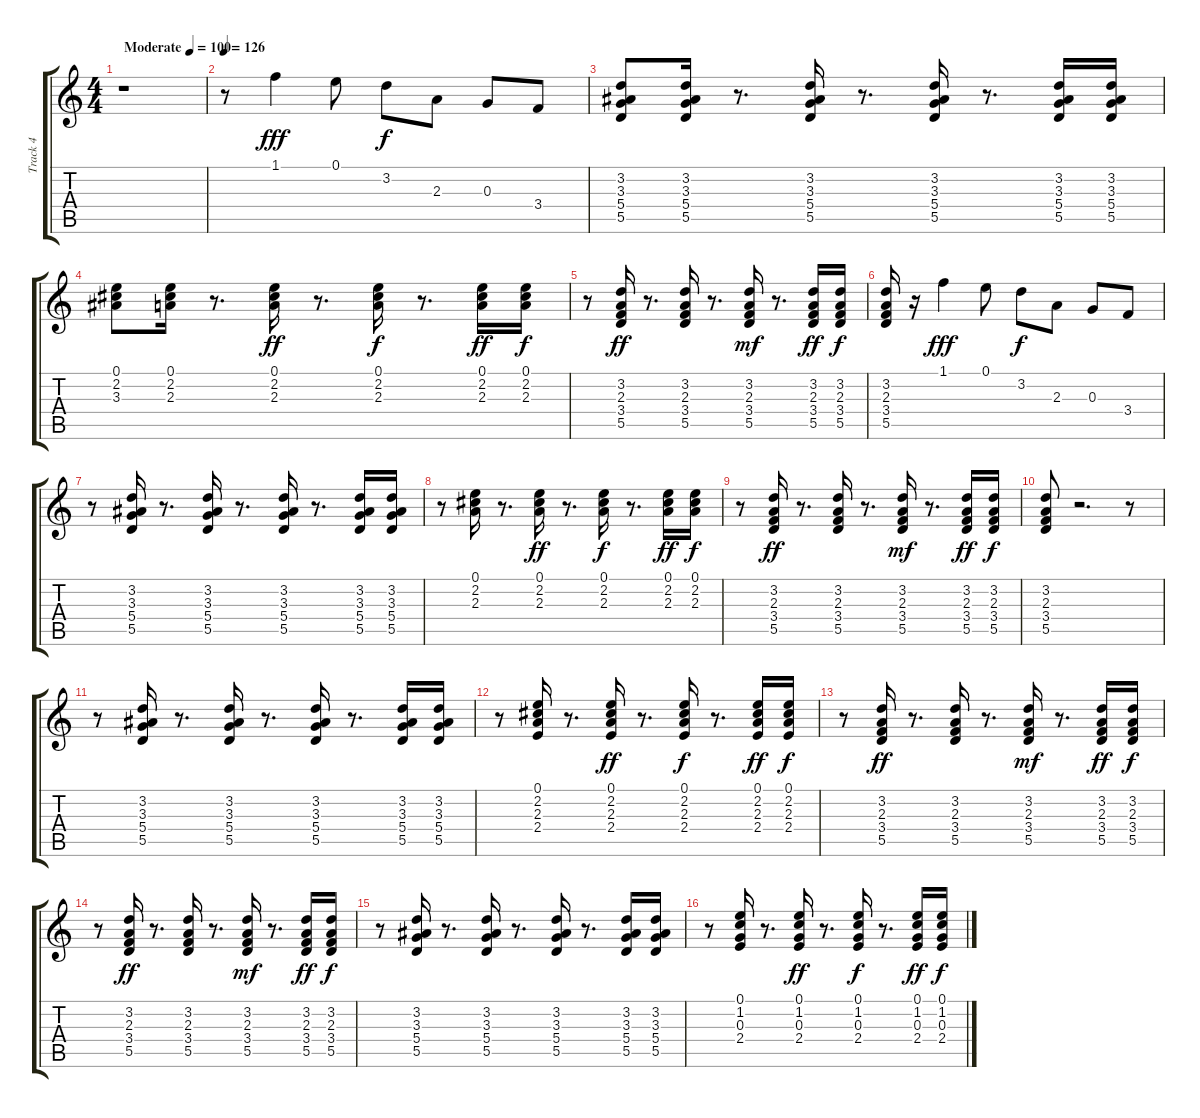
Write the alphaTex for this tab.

\track ("Track 4" "Track 4") {instrument acousticguitarsteel}
\staff {score tabs}
\tuning (E4 B3 G3 D3 A2 E2) {hide}
\ts (4 4)
\tempo (100 "Moderate")
\clef g2
\ks c
r.1{dy fff instrument acousticguitarsteel} |
\tempo 126
r.8 1.1.4 0.1.8 3.2.8{dy f} 2.3.8 0.3.8 3.4.8 |
(3.2 3.3 5.4 5.5).8 (3.2 3.3 5.4 5.5).16 r.8{d} (3.2 3.3 5.4 5.5).16 r.8{d} (3.2 3.3 5.4 5.5).16 r.8{d} (3.2 3.3 5.4 5.5).16 (3.2 3.3 5.4 5.5).16 |
(0.1 2.2 3.3).8 (0.1 2.2 2.3).16 r.8{d} (0.1 2.2 2.3).16{dy ff} r.8{d} (0.1 2.2 2.3).16{dy f} r.8{d} (0.1 2.2 2.3).16{dy ff} (0.1 2.2 2.3).16{dy f} |
r.8 (3.2 2.3 3.4 5.5).16{dy ff} r.8{d} (3.2 2.3 3.4 5.5).16 r.8{d} (3.2 2.3 3.4 5.5).16{dy mf} r.8{d} (3.2 2.3 3.4 5.5).16{dy ff} (3.2 2.3 3.4 5.5).16{dy f} |
(3.2 2.3 3.4 5.5).16 r.16 1.1.4{dy fff} 0.1.8 3.2.8{dy f} 2.3.8 0.3.8 3.4.8 |
r.8 (3.2 3.3 5.4 5.5).16 r.8{d} (3.2 3.3 5.4 5.5).16 r.8{d} (3.2 3.3 5.4 5.5).16 r.8{d} (3.2 3.3 5.4 5.5).16 (3.2 3.3 5.4 5.5).16 |
r.8 (0.1 2.2 2.3).16 r.8{d} (0.1 2.2 2.3).16{dy ff} r.8{d} (0.1 2.2 2.3).16{dy f} r.8{d} (0.1 2.2 2.3).16{dy ff} (0.1 2.2 2.3).16{dy f} |
r.8 (3.2 2.3 3.4 5.5).16{dy ff} r.8{d} (3.2 2.3 3.4 5.5).16 r.8{d} (3.2 2.3 3.4 5.5).16{dy mf} r.8{d} (3.2 2.3 3.4 5.5).16{dy ff} (3.2 2.3 3.4 5.5).16{dy f} |
(3.2 2.3 3.4 5.5).8 r.2{d} r.8 |
r.8 (3.2 3.3 5.4 5.5).16 r.8{d} (3.2 3.3 5.4 5.5).16 r.8{d} (3.2 3.3 5.4 5.5).16 r.8{d} (3.2 3.3 5.4 5.5).16 (3.2 3.3 5.4 5.5).16 |
r.8 (0.1 2.2 2.3 2.4).16 r.8{d} (0.1 2.2 2.3 2.4).16{dy ff} r.8{d} (0.1 2.2 2.3 2.4).16{dy f} r.8{d} (0.1 2.2 2.3 2.4).16{dy ff} (0.1 2.2 2.3 2.4).16{dy f} |
r.8 (3.2 2.3 3.4 5.5).16{dy ff} r.8{d} (3.2 2.3 3.4 5.5).16 r.8{d} (3.2 2.3 3.4 5.5).16{dy mf} r.8{d} (3.2 2.3 3.4 5.5).16{dy ff} (3.2 2.3 3.4 5.5).16{dy f} |
r.8 (3.2 2.3 3.4 5.5).16{dy ff} r.8{d} (3.2 2.3 3.4 5.5).16 r.8{d} (3.2 2.3 3.4 5.5).16{dy mf} r.8{d} (3.2 2.3 3.4 5.5).16{dy ff} (3.2 2.3 3.4 5.5).16{dy f} |
r.8 (3.2 3.3 5.4 5.5).16 r.8{d} (3.2 3.3 5.4 5.5).16 r.8{d} (3.2 3.3 5.4 5.5).16 r.8{d} (3.2 3.3 5.4 5.5).16 (3.2 3.3 5.4 5.5).16 |
r.8 (0.1 1.2 0.3 2.4).16 r.8{d} (0.1 1.2 0.3 2.4).16{dy ff} r.8{d} (0.1 1.2 0.3 2.4).16{dy f} r.8{d} (0.1 1.2 0.3 2.4).16{dy ff} (0.1 1.2 0.3 2.4).16{dy f}
